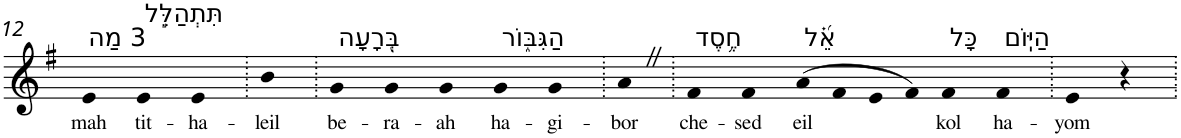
**kern	**text
*part1	*part1
*staff1	*staff1
*I"Piano	*
*I'Pno	*
!!LO:PB:g=z
*clefG2	*
*k[f#]	*
*G:	*
=12	=12
!LO:TX:a:t=3 מַה	!
!	!LO:LY:b
4e	mah
!LO:TX:a:t=תִּתְהַלֵּ֣ל	!
!	!LO:LY:b
4e	tit-
!	!LO:LY:b
4e	-ha-
=13.	=13.
!	!LO:LY:b
4b	-leil
=14.	=14.
!LO:TX:a:t=בְּ֭רָעָה	!
!	!LO:LY:b
4g	be-
!	!LO:LY:b
4g	-ra-
!	!LO:LY:b
4g	-ah
!LO:TX:a:t=הַגִּבּ֑וֹר	!
!	!LO:LY:b
4g	ha-
!	!LO:LY:b
4g	-gi-
=15.	=15.
!	!LO:LY:b
4aZ	-bor
=16.	=16.
!LO:TX:a:t=חֶ֥סֶד	!
!	!LO:LY:b
4f#	che-
!	!LO:LY:b
4f#	-sed
!LO:TX:a:t=אֵ֝֗ל	!
!	!LO:LY:b
(>8a	eil
8f#	.
8e	.
8f#)	.
!LO:TX:a:t=כָּל	!
!	!LO:LY:b
4f#	kol
!LO:TX:a:t=הַיּֽוֹם	!
!	!LO:LY:b
4f#	ha-
=17.	=17.
!	!LO:LY:b
4e	-yom
4r	.
=.	=.
*-	*-
